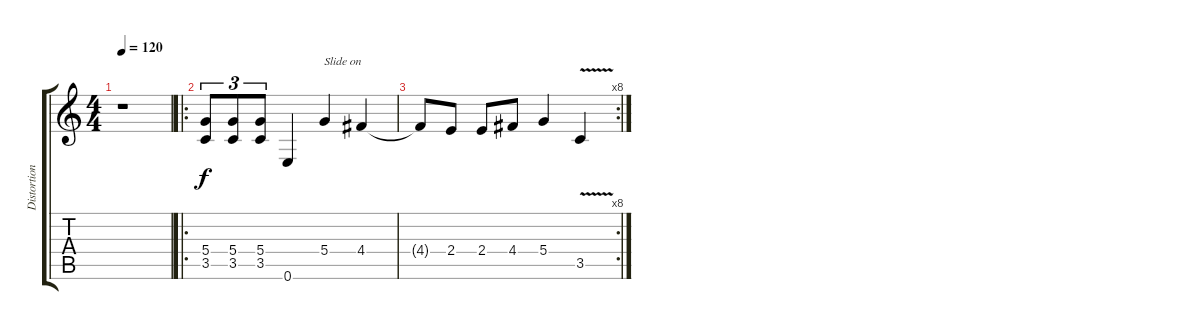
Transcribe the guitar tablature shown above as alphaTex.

\track ("Distortion Guitar#2" "Distortion") {instrument distortionguitar}
\staff {score tabs}
\tuning (E4 B3 G3 D3 A2 E2) {hide}
\ts (4 4)
\tempo 120
\clef g2
\ks c
r.1{dy f} |
\ro
(5.4 3.5).8{tu (3 2)} (5.4 3.5).8{tu (3 2)} (5.4 3.5).8{tu (3 2)} 0.6.4 5.4.4{txt "Slide on"} 4.4.4 |
\rc 8
4.4{t}.8 2.4.8 2.4.8 4.4.8 5.4.4 3.5{v}.4
